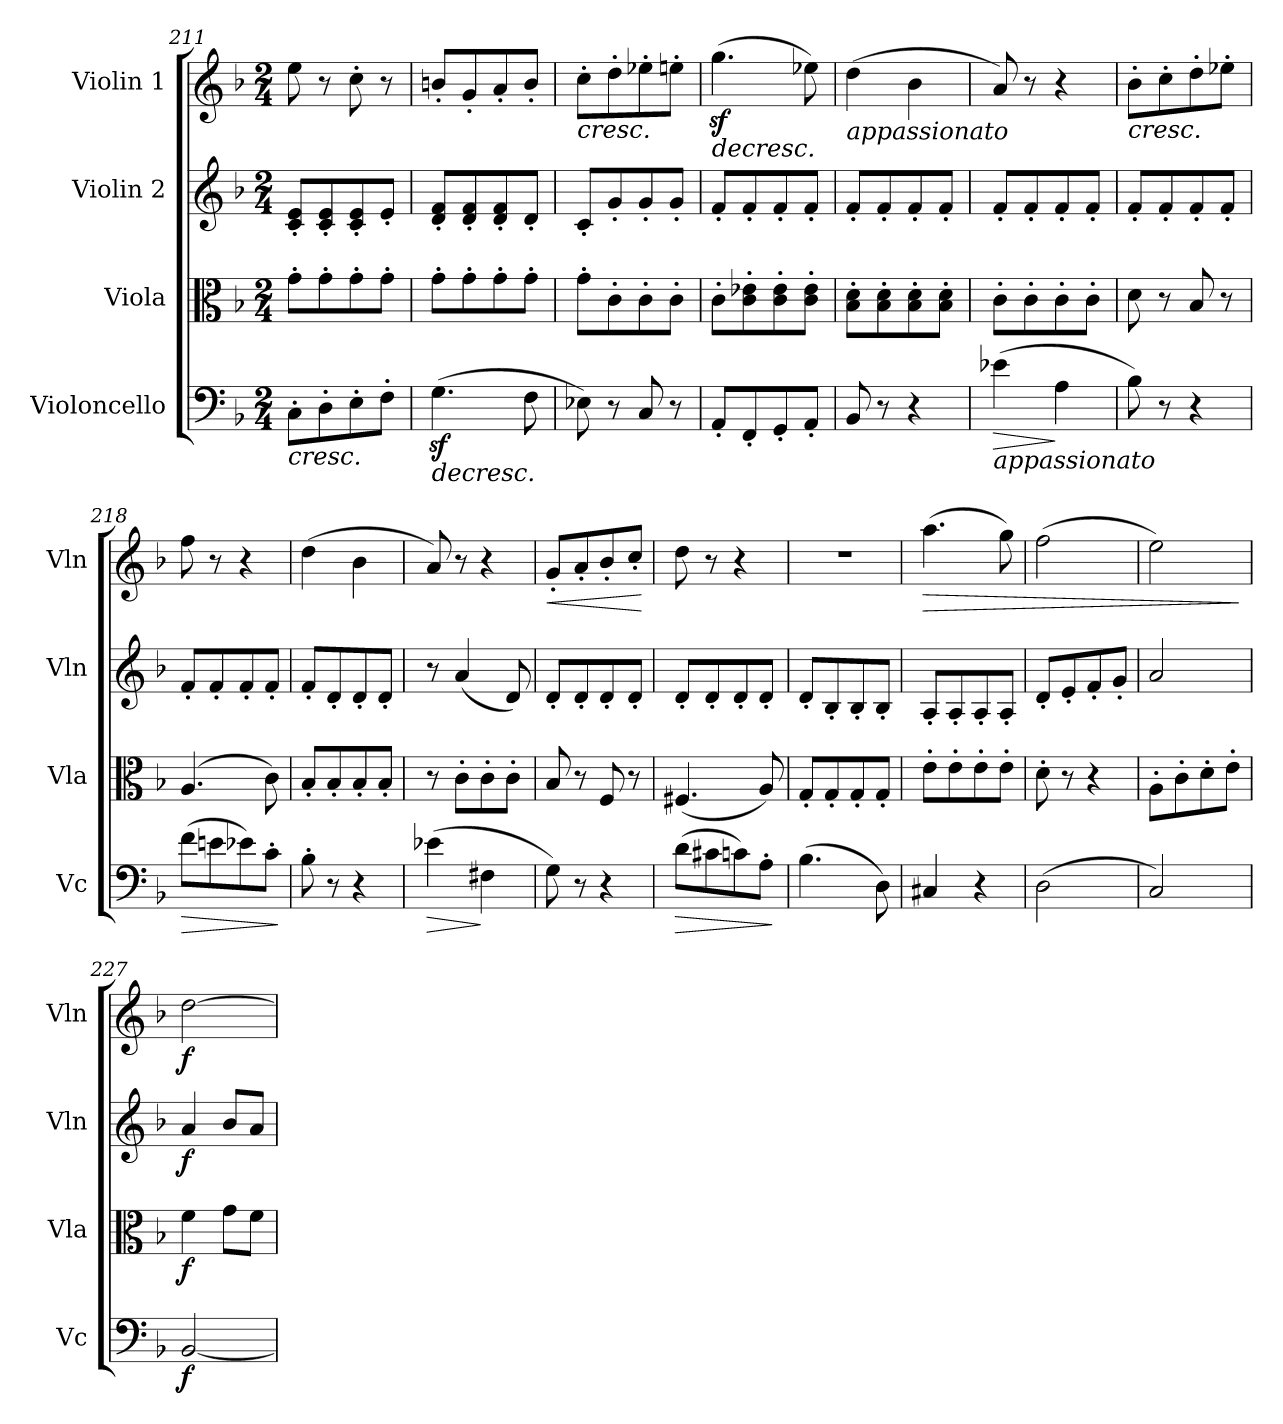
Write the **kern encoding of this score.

**kern	**dynam	**kern	**dynam	**kern	**dynam	**kern	**dynam
*part4	*part4	*part3	*part3	*part2	*part2	*part1	*part1
*staff4	*staff4	*staff3	*staff3	*staff2	*staff2	*staff1	*staff1
*I"Violoncello	*	*I"Viola	*	*I"Violin 2	*	*I"Violin 1	*
*I'Vc	*	*I'Vla	*	*I'Vln	*	*I'Vln	*
*clefF4	*	*clefC3	*	*clefG2	*	*clefG2	*
*k[b-]	*	*k[b-]	*	*k[b-]	*	*k[b-]	*
*M2/4	*	*M2/4	*	*M2/4	*	*M2/4	*
=211	=211	=211	=211	=211	=211	=211	=211
!	!LO:HP:b	!	!	!	!	!	!
8C'\L	<	8g'\L	.	8c/' 8e/'L	.	8ee\	.
8D'\	.	8g'\	.	8c/' 8e/'	.	8r	.
8E'\	.	8g'\	.	8c/' 8e/'	.	8cc'\	.
8F'\J	.	8g'\J	.	8e'/J	.	8r	.
=212	=212	=212	=212	=212	=212	=212	=212
!	!LO:HP:b	!	!	!	!	!	!
(4.Gz<\	>	8g'\L	.	8d/' 8f/'L	.	8bn'/L	.
.	.	8g'\	.	8d/' 8f/'	.	8g'/	.
.	.	8g'\	.	8d/' 8f/'	.	8a'/	.
8F\	.	8g'\J	.	8d'/J	.	8b'/J	.
.	[	.	.	.	.	.	.
!!LO:LB:g=z
=213	=213	=213	=213	=213	=213	=213	=213
!	!	!	!	!	!	!	!LO:HP:b
8E-X\)	.	8g'\L	.	8c'/L	.	8cc'\L	<
8r	.	8c'\	.	8g'/	.	8dd'\	.
8C/	.	8c'\	.	8g'/	.	8ee-X'\	.
8r	.	8c'\J	.	8g'/J	.	8een'\J	.
=214	=214	=214	=214	=214	=214	=214	=214
!	!	!	!	!	!	!	!LO:HP:b
8AA'/L	.	8c'\L	.	8f'/L	.	(4.ggz<\	>
8FF'/	.	8c\' 8e-X\'	.	8f'/	.	.	.
8GG'/	.	8c\' 8e-\'	.	8f'/	.	.	.
8AA'/J	.	8c\' 8e-\'J	.	8f'/J	.	8ee-X\)	.
.	.	.	.	.	.	.	[
=215	=215	=215	=215	=215	=215	=215	=215
!	!	!	!	!	!	!LO:TX:b:i:t=appassionato	!
8BB-/	.	8B-\' 8d\'L	.	8f'/L	.	(4dd\	.
8r	.	8B-\' 8d\'	.	8f'/	.	.	.
4r	.	8B-\' 8d\'	.	8f'/	.	4b-\	.
.	.	8B-\' 8d\'J	.	8f'/J	.	.	.
=216	=216	=216	=216	=216	=216	=216	=216
!LO:TX:b:i:t=appassionato	!	!	!	!	!	!	!
!	!LO:HP:b	!	!	!	!	!	!
(4e-X\	>	8c'\L	.	8f'/L	.	8a/)	.
.	.	8c'\	.	8f'/	.	8r	.
4A\	]	8c'\	.	8f'/	.	4r	.
.	.	8c'\J	.	8f'/J	.	.	.
=217	=217	=217	=217	=217	=217	=217	=217
!	!	!	!	!	!	!	!LO:HP:b
8B-\)	.	8d\	.	8f'/L	.	8b-'\L	<
8r	.	8r	.	8f'/	.	8cc'\	.
4r	.	8B-/	.	8f'/	.	8dd'\	.
.	.	8r	.	8f'/J	.	8ee-X'\J	.
.	.	.	.	.	.	.	]
=218	=218	=218	=218	=218	=218	=218	=218
!	!LO:HP:b	!	!	!	!	!	!
(8f\L	>	(4.A/	.	8f'/L	.	8ff\	.
8en\	.	.	.	8f'/	.	8r	.
8e-X\)	.	.	.	8f'/	.	4r	.
8c'\J	.	8c\)	.	8f'/J	.	.	.
.	]	.	.	.	.	.	.
=219	=219	=219	=219	=219	=219	=219	=219
8B-'\	.	8B-'/L	.	8f'/L	.	(4dd\	.
8r	.	8B-'/	.	8d'/	.	.	.
4r	.	8B-'/	.	8d'/	.	4b-\	.
.	.	8B-'/J	.	8d'/J	.	.	.
=220	=220	=220	=220	=220	=220	=220	=220
!	!LO:HP:b	!	!	!	!	!	!
(4e-X\	>	8r	.	8r	.	8a/)	.
.	.	8c'\L	.	(4a/	.	8r	.
4F#X\	]	8c'\	.	.	.	4r	.
.	.	8c'\J	.	8d/)	.	.	.
!!LO:LB:g=z
=221	=221	=221	=221	=221	=221	=221	=221
!	!	!	!	!	!	!	!LO:HP:b
8G\)	.	8B-/	.	8d'/L	.	8g'/L	<
8r	.	8r	.	8d'/	.	8a'/	.
4r	.	8F/	.	8d'/	.	8b-'/	.
.	.	8r	.	8d'/J	.	8cc'/J	.
.	.	.	.	.	.	.	[
=222	=222	=222	=222	=222	=222	=222	=222
!	!LO:HP:b	!	!	!	!	!	!
(8d\L	>	(4.F#X/	.	8d'/L	.	8dd\	.
8c#X\	.	.	.	8d'/	.	8r	.
8cn\)	.	.	.	8d'/	.	4r	.
8A'\J	.	8A/)	.	8d'/J	.	.	.
.	]	.	.	.	.	.	.
=223	=223	=223	=223	=223	=223	=223	=223
(4.B-\	.	8G'/L	.	8d'/L	.	2r	.
.	.	8G'/	.	8B-'/	.	.	.
.	.	8G'/	.	8B-'/	.	.	.
8D\)	.	8G'/J	.	8B-'/J	.	.	.
=224	=224	=224	=224	=224	=224	=224	=224
!	!	!	!	!	!	!	!LO:HP:b
4C#X/	.	8e'\L	.	8A'/L	.	(4.aa\	>
.	.	8e'\	.	8A'/	.	.	.
4r	.	8e'\	.	8A'/	.	.	.
.	.	8e'\J	.	8A'/J	.	8gg\)	[
=225	=225	=225	=225	=225	=225	=225	=225
(2D\	.	8d'\	.	8d'/L	.	(2ff\	.
.	.	8r	.	8e'/	.	.	.
.	.	4r	.	8f'/	.	.	.
.	.	.	.	8g'/J	.	.	.
=226	=226	=226	=226	=226	=226	=226	=226
2C/)	.	8A'\L	.	2a/	.	2ee\)	.
.	.	8c'\	.	.	.	.	.
.	.	8d'\	.	.	.	.	.
.	.	8e'\J	.	.	.	.	.
.	]	.	.	.	.	.	]
=227	=227	=227	=227	=227	=227	=227	=227
!	!LO:DY:b	!	!LO:DY:b	!	!LO:DY:b	!	!LO:DY:b
[2BB-/	f	4f\	f	4a/	f	[2dd\	f
.	.	8g\L	.	8b-/L	.	.	.
.	.	8f\J	.	8a/J	.	.	.
=	=	=	=	=	=	=	=
*-	*-	*-	*-	*-	*-	*-	*-
